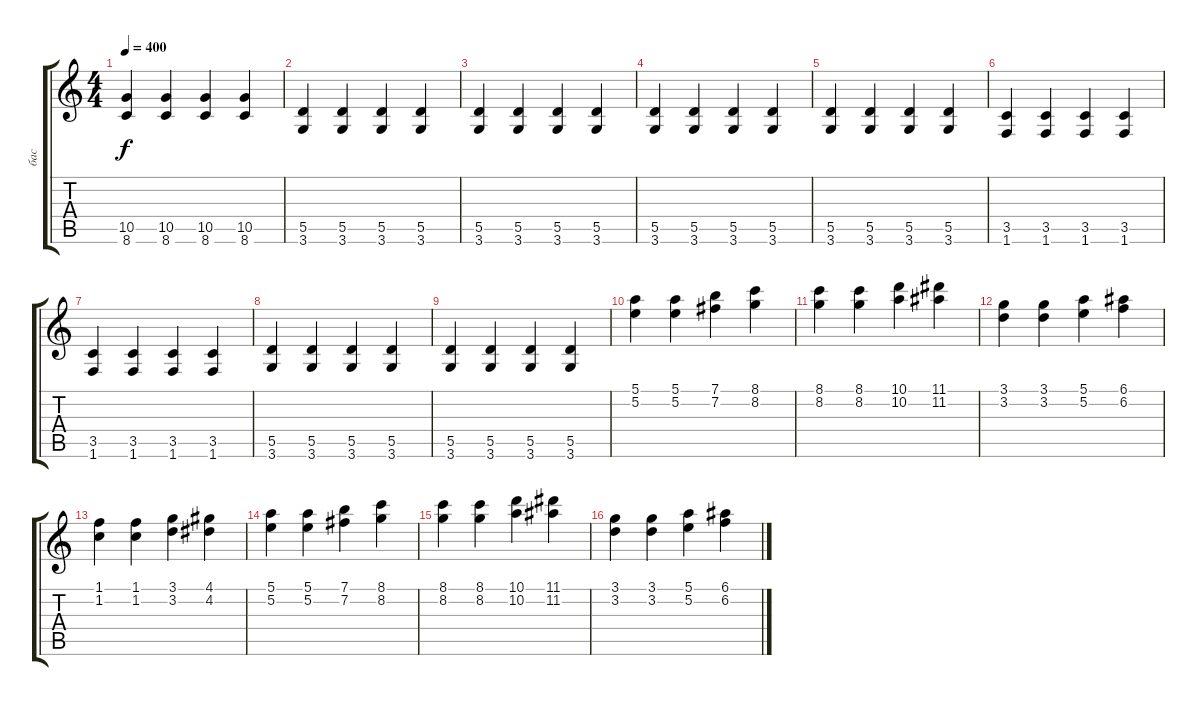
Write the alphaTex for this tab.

\track ("бас" "бас") {instrument acousticbass}
\staff {score tabs}
\tuning (E4 B3 G3 D3 A2 E2) {hide}
\ts (4 4)
\tempo 400
\clef g2
\ks c
(10.5 8.6).4{dy f} (10.5 8.6).4 (10.5 8.6).4 (10.5 8.6).4 |
(5.5 3.6).4 (5.5 3.6).4 (5.5 3.6).4 (5.5 3.6).4 |
(5.5 3.6).4 (5.5 3.6).4 (5.5 3.6).4 (5.5 3.6).4 |
(5.5 3.6).4 (5.5 3.6).4 (5.5 3.6).4 (5.5 3.6).4 |
(5.5 3.6).4 (5.5 3.6).4 (5.5 3.6).4 (5.5 3.6).4 |
(3.5 1.6).4 (3.5 1.6).4 (3.5 1.6).4 (3.5 1.6).4 |
(3.5 1.6).4 (3.5 1.6).4 (3.5 1.6).4 (3.5 1.6).4 |
(5.5 3.6).4 (5.5 3.6).4 (5.5 3.6).4 (5.5 3.6).4 |
(5.5 3.6).4 (5.5 3.6).4 (5.5 3.6).4 (5.5 3.6).4 |
(5.1 5.2).4 (5.1 5.2).4 (7.1 7.2).4 (8.1 8.2).4 |
(8.1 8.2).4 (8.1 8.2).4 (10.1 10.2).4 (11.1 11.2).4 |
(3.1 3.2).4 (3.1 3.2).4 (5.1 5.2).4 (6.1 6.2).4 |
(1.1 1.2).4 (1.1 1.2).4 (3.1 3.2).4 (4.1 4.2).4 |
(5.1 5.2).4 (5.1 5.2).4 (7.1 7.2).4 (8.1 8.2).4 |
(8.1 8.2).4 (8.1 8.2).4 (10.1 10.2).4 (11.1 11.2).4 |
(3.1 3.2).4 (3.1 3.2).4 (5.1 5.2).4 (6.1 6.2).4
